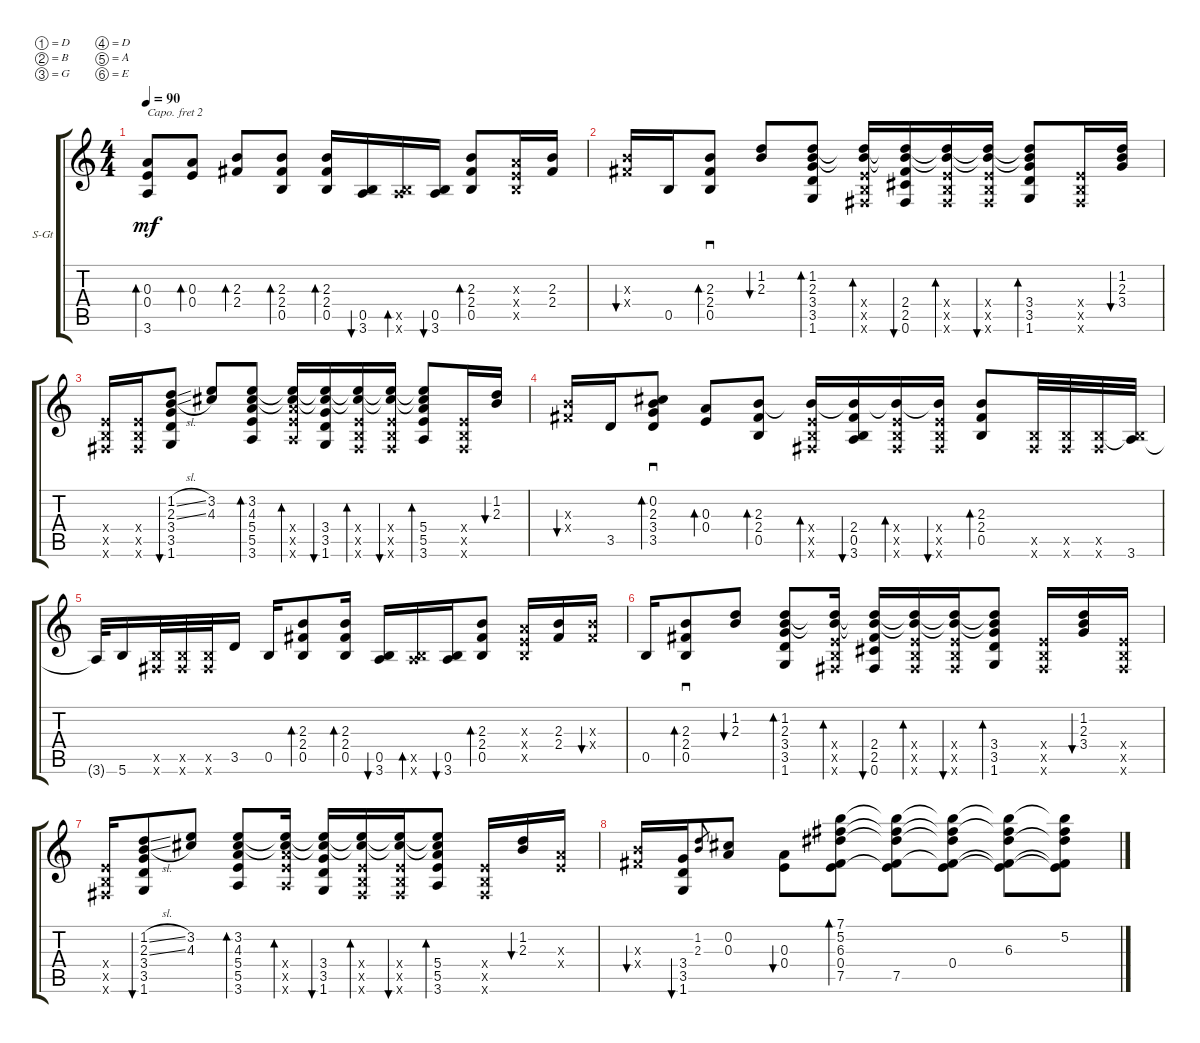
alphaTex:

\defaultSystemsLayout 4
\bracketExtendMode groupsimilarinstruments
\firstSystemTrackNameOrientation horizontal
\otherSystemsTrackNameOrientation horizontal
\track ("Steel Guitar" "S-Gt") {instrument acousticguitarsteel}
\staff {score tabs}
\capo 2
\tuning (D4 B3 G3 D3 A2 E2)
\ts (4 4)
\tempo 90
\clef g2
\ks c
(3.6 0.4 0.3).8{bd 30 dy mf} (0.3 0.4).8{bd 30} (2.3 2.4).8{bd 30} (2.3 2.4 0.5).8{bd 30} (2.3 2.4 0.5).16{bd 60} (3.6 0.5).16{bu 60} (3.6{x} 0.5{x}).16{bd 60} (3.6 0.5).16{bu 60} (2.3 2.4 0.5).8{bd 59} (0.5{x} 0.4{x} 0.3{x}).16 (2.3 2.4).16 |
(2.3{x} 2.4{x}).16{bu 58} 0.5.16 (0.5 2.3 2.4).8{sd bd 56} (1.2 2.3).8{bu 55} (1.2 2.3 3.4 3.5 1.6).8{bd 54} (0.4{x} 0.5{x} 0.6{x} 1.2{t} 2.3{t}).16{bd 54} (2.4 2.5 0.6 1.2{t} 2.3{t}).16{bu 54} (0.4{x} 0.5{x} 0.6{x} 1.2{t} 2.3{t}).16{bd 54} (0.6{x} 0.5{x} 0.4{x} 1.2{t} 2.3{t}).16{bu 54} (3.4 3.5 1.6 1.2{t} 2.3{t}).8{bd 54} (0.4{x} 0.5{x} 0.6{x}).16 (1.2 2.3 3.4).16{bu 30} |
(0.4{x} 0.5{x} 0.6{x}).16 (0.6{x} 0.5{x} 0.4{x}).16 (1.2{sl} 2.3{sl} 3.4 3.5 1.6).8{bu 30} (3.2 4.3).8 (3.2 4.3 5.4 5.5 3.6).8{bd 53} (5.4{x} 5.5{x} 3.6{x} 4.3{t} 3.2{t}).16{bd 52} (3.4 3.5 1.6 4.3{t} 3.2{t}).16{bu 51} (0.4{x} 0.5{x} 0.6{x} 4.3{t} 3.2{t}).16{bd 51} (0.6{x} 0.5{x} 0.4{x} 4.3{t} 3.2{t}).16{bu 51} (5.4 5.5 3.6 4.3{t} 3.2{t}).8{bd 51} (0.5{x} 0.6{x} 0.4{x}).16 (1.2 2.3).16{bu 51} |
(2.3{x} 2.4{x}).16{bu 58} 3.5.16 (3.5 2.3 3.4 0.2).8{sd bd 56} (0.3 0.4).8{bd 53} (2.3 2.4 0.5).8{bd 54} (0.4{x} 0.5{x} 0.6{x} 2.3{t}).16{bd 54} (2.4 0.5 3.6 2.3{t}).16{bu 54} (0.4{x} 0.5{x} 0.6{x} 2.3{t}).16{bd 54} (0.6{x} 0.5{x} 0.4{x} 2.3{t}).16{bu 54} (2.4 0.5 2.3).8{bd 54} (0.5{x} 0.6{x}).32 (0.5{x} 0.6{x}).32 (0.5{x} 0.6{x}).32 (0.5{x t} 3.6).32 |
3.6{t}.32 5.6.16 (0.6{x} 0.5{x}).32 (0.5{x} 0.6{x}).32 (0.6{x} 0.5{x}).32 3.5.16 0.5.16 (2.3 2.4 0.5).8{bd 30} (2.3 2.4 0.5).16{bd 60} (3.6 0.5).16{bu 60} (3.6{x} 0.5{x}).16{bd 60} (3.6 0.5).16{bu 60} (2.3 2.4 0.5).8{bd 59} (0.5{x} 0.4{x} 0.3{x}).16 (2.3 2.4).16 (2.3{x} 2.4{x}).16{bu 58} |
0.5.16 (0.5 2.3 2.4).8{sd bd 56} (1.2 2.3).8{bu 55} (1.2 2.3 3.4 3.5 1.6).8{bd 54} (0.4{x} 0.5{x} 0.6{x} 1.2{t} 2.3{t}).16{bd 54} (2.4 2.5 0.6 1.2{t} 2.3{t}).16{bu 54} (0.4{x} 0.5{x} 0.6{x} 1.2{t} 2.3{t}).16{bd 54} (0.6{x} 0.5{x} 0.4{x} 1.2{t} 2.3{t}).16{bu 54} (3.4 3.5 1.6 1.2{t} 2.3{t}).8{bd 54} (0.4{x} 0.5{x} 0.6{x}).16 (1.2 2.3 3.4).16{bu 30} (0.4{x} 0.5{x} 0.6{x}).16 |
(0.6{x} 0.5{x} 0.4{x}).16 (1.2{sl} 2.3{sl} 3.4 3.5 1.6).8{bu 30} (3.2 4.3).8 (3.2 4.3 5.4 5.5 3.6).8{bd 53} (5.4{x} 5.5{x} 3.6{x} 4.3{t} 3.2{t}).16{bd 52} (3.4 3.5 1.6 4.3{t} 3.2{t}).16{bu 51} (0.4{x} 0.5{x} 0.6{x} 4.3{t} 3.2{t}).16{bd 51} (0.6{x} 0.5{x} 0.4{x} 4.3{t} 3.2{t}).16{bu 51} (5.4 5.5 3.6 4.3{t} 3.2{t}).8{bd 51} (0.5{x} 0.6{x} 0.4{x}).16 (1.2 2.3).16{bu 51} (0.4{x} 0.3{x}).16 |
(2.3{x} 2.4{x}).16{bu 58} (3.4 3.5 1.6).16{bu 50} (1.2 2.3).8{gr} (0.2 0.3).8 (0.3 0.4).8{bu 49} (6.3 0.4 7.5 5.2 7.1).8{bd 240} (7.5 0.4{t} 6.3{t} 5.2{t} 7.1{t}).8 (0.4 6.3{t} 5.2{t} 7.1{t} 7.5{t}).8 (6.3 5.2{t} 7.1{t} 0.4{t} 7.5{t}).8 (5.2 7.1{t} 6.3{t} 0.4{t} 7.5{t}).8
